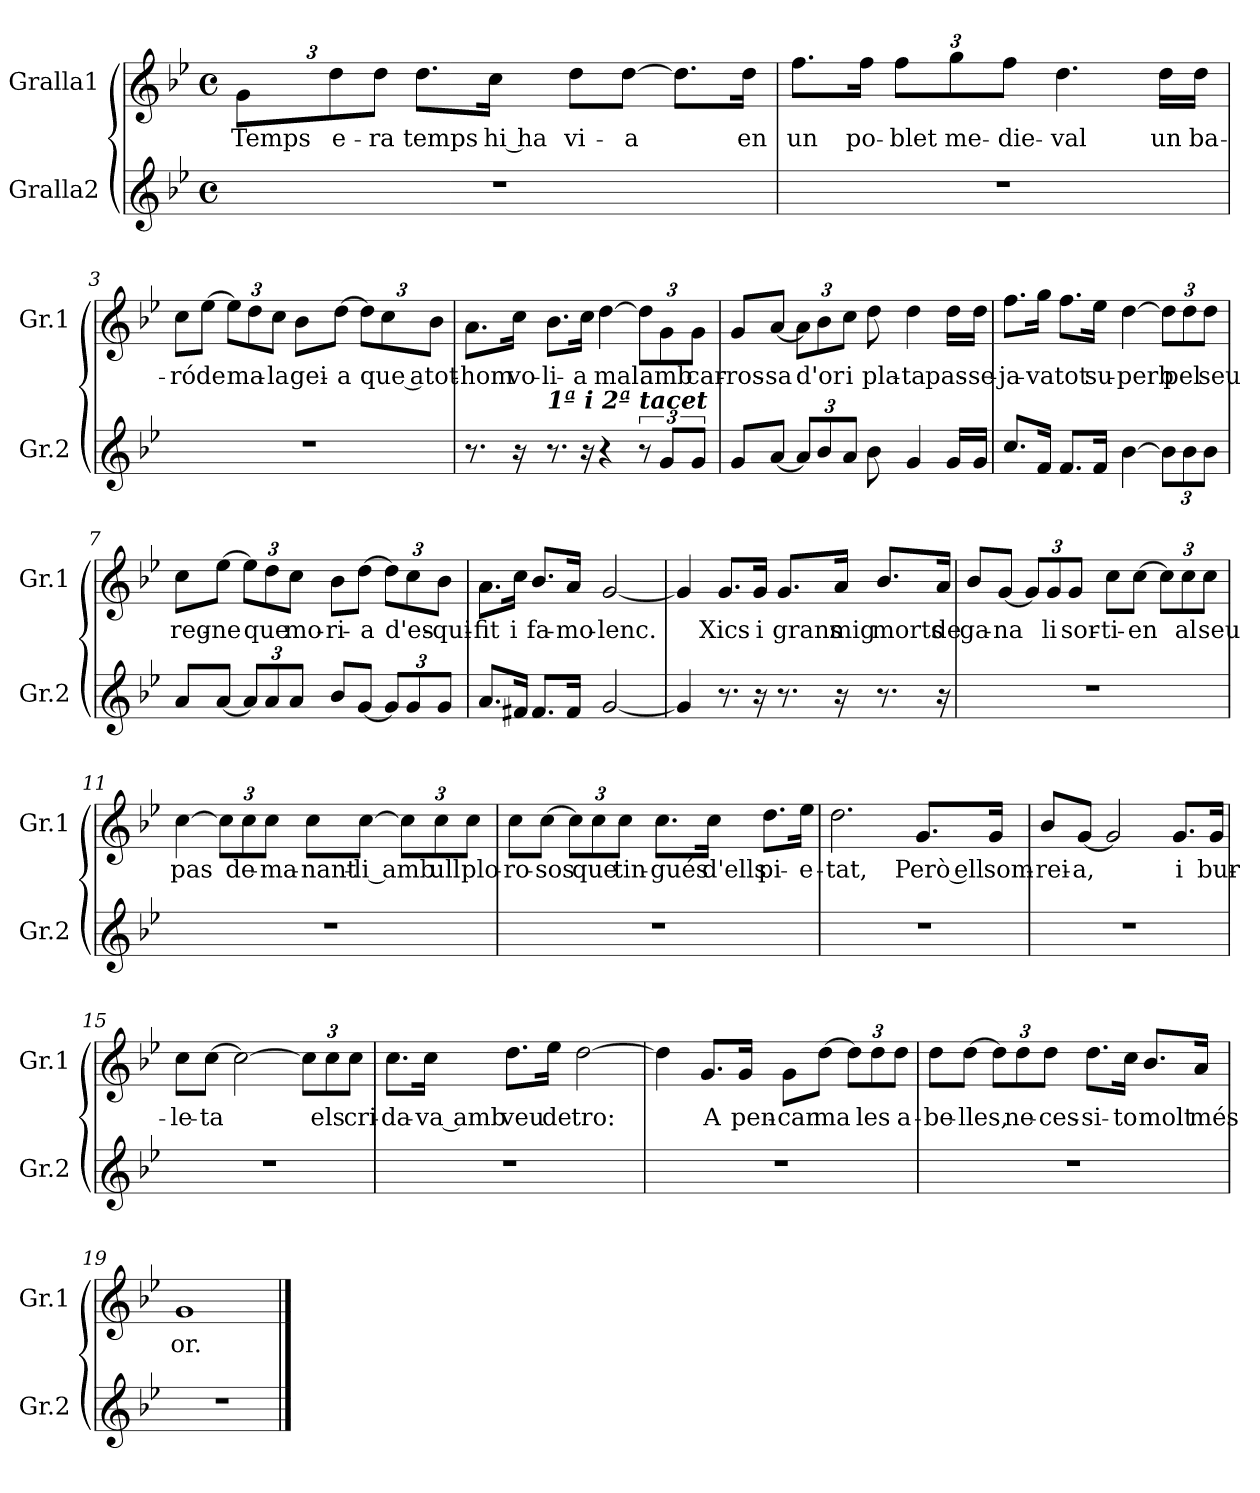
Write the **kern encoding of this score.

**kern	**kern	**text
*part2	*part1	*part1
*staff2	*staff1	*staff1
*I"Gralla2	*I"Gralla1	*
*I'Gr.2	*I'Gr.1	*
*clefG2	*clefG2	*
*k[b-e-]	*k[b-e-]	*
*M4/4	*M4/4	*
*met(c)	*met(c)	*
*	*Xbrackettup	*
=1	=1	=1
!	!	!LO:LY:b
1r	12g\L	Temps
!	!	!LO:LY:b
.	12dd\	e-
!	!	!LO:LY:b
.	12dd\J	-ra
!	!	!LO:LY:b
.	8.dd\L	temps
!	!	!LO:LY:b
.	16cc\Jk	hi ha
!	!	!LO:LY:b
.	8dd\L	-vi-
!	!	!LO:LY:b
.	[8dd\J	-a
.	8.dd\L]	.
!	!	!LO:LY:b
.	16dd\Jk	en
=2	=2	=2
!	!	!LO:LY:b
1r	8.ff\L	un
!	!	!LO:LY:b
.	16ff\Jk	po-
!	!	!LO:LY:b
.	12ff\L	-blet
!	!	!LO:LY:b
.	12gg\	me-
!	!	!LO:LY:b
.	12ff\J	-die-
!	!	!LO:LY:b
.	4.dd\	-val
!	!	!LO:LY:b
.	16dd\LL	un
!	!	!LO:LY:b
.	16dd\JJ	ba-
!!LO:LB:g=z
=3	=3	=3
!	!	!LO:LY:b
1r	8cc\L	-ró
!	!	!LO:LY:b
.	[8ee-\J	de
.	12ee-\L]	.
!	!	!LO:LY:b
.	12dd\	ma-
!	!	!LO:LY:b
.	12cc\J	-la
!	!	!LO:LY:b
.	8b-\L	gei-
!	!	!LO:LY:b
.	[8dd\J	-a
.	12dd\L]	.
!	!	!LO:LY:b
.	12cc\	que a
!	!	!LO:LY:b
.	12b-\J	tot-
=4	=4	=4
!	!	!LO:LY:b
8.r	8.a\L	-hom
!	!	!LO:LY:b
16r	16cc\Jk	vo-
!LO:TX:a:Bi:t=1ª i 2ª tacet	!	!
!	!	!LO:LY:b
8.r	8.b-\L	-li-
!	!	!LO:LY:b
16r	16cc\Jk	-a
!	!	!LO:LY:b
4r	[4dd\	mal.
12r	12dd\L]	.
!	!	!LO:LY:b
12g/L	12g\	amb
!	!	!LO:LY:b
12g/J	12g\J	car-
=5	=5	=5
!	!	!LO:LY:b
8g/L	8g/L	-ros-
!	!	!LO:LY:b
[8a/J	[8a/J	-sa
*Xbrackettup	*	*
12a/L]	12a\L]	.
!	!	!LO:LY:b
12b-/	12b-\	d'or
!	!	!LO:LY:b
12a/J	12cc\J	i
!	!	!LO:LY:b
8b-\	8dd\	pla-
!	!	!LO:LY:b
4g/	4dd\	-ta
!	!	!LO:LY:b
16g/LL	16dd\LL	pas-
!	!	!LO:LY:b
16g/JJ	16dd\JJ	-se-
!!LO:LB:g=z
=6	=6	=6
!	!	!LO:LY:b
8.cc/L	8.ff\L	-ja-
!	!	!LO:LY:b
16f/Jk	16gg\Jk	-va
!	!	!LO:LY:b
8.f/L	8.ff\L	tot
!	!	!LO:LY:b
16f/Jk	16ee-\Jk	su-
!	!	!LO:LY:b
[4b-\	[4dd\	-perb
12b-\L]	12dd\L]	.
!	!	!LO:LY:b
12b-\	12dd\	pel
!	!	!LO:LY:b
12b-\J	12dd\J	seu
=7	=7	=7
!	!	!LO:LY:b
8a/L	8cc\L	reg-
!	!	!LO:LY:b
[8a/J	[8ee-\J	-ne
12a/L]	12ee-\L]	.
!	!	!LO:LY:b
12a/	12dd\	que
!	!	!LO:LY:b
12a/J	12cc\J	mo-
!	!	!LO:LY:b
8b-/L	8b-\L	-ri-
!	!	!LO:LY:b
[8g/J	[8dd\J	-a
12g/L]	12dd\L]	.
!	!	!LO:LY:b
12g/	12cc\	d'es-
!	!	!LO:LY:b
12g/J	12b-\J	-qui-
=8	=8	=8
!	!	!LO:LY:b
8.a/L	8.a\L	-fit
!	!	!LO:LY:b
16f#X/Jk	16cc\Jk	i
!	!	!LO:LY:b
8.f#/L	8.b-/L	fa-
!	!	!LO:LY:b
16f#/Jk	16a/Jk	-mo-
!	!	!LO:LY:b
[2g/	[2g/	-lenc.
!!LO:LB:g=z
=9	=9	=9
4g/]	4g/]	.
!	!	!LO:LY:b
8.r	8.g/L	Xics
!	!	!LO:LY:b
16r	16g/Jk	i
!	!	!LO:LY:b
8.r	8.g/L	grans
!	!	!LO:LY:b
16r	16a/Jk	mig
!	!	!LO:LY:b
8.r	8.b-/L	morts
!	!	!LO:LY:b
16r	16a/Jk	de
=10	=10	=10
!	!	!LO:LY:b
1r	8b-/L	ga-
!	!	!LO:LY:b
.	[8g/J	-na
.	12g/L]	.
!	!	!LO:LY:b
.	12g/	li
!	!	!LO:LY:b
.	12g/J	sor-
!	!	!LO:LY:b
.	8cc\L	-ti-
!	!	!LO:LY:b
.	[8cc\J	-en
.	12cc\L]	.
!	!	!LO:LY:b
.	12cc\	al
!	!	!LO:LY:b
.	12cc\J	seu
=11	=11	=11
!	!	!LO:LY:b
1r	[4cc\	pas
.	12cc\L]	.
!	!	!LO:LY:b
.	12cc\	de-
!	!	!LO:LY:b
.	12cc\J	-ma-
!	!	!LO:LY:b
.	8cc\L	-nant-
!	!	!LO:LY:b
.	[8cc\J	li amb
.	12cc\L]	.
!	!	!LO:LY:b
.	12cc\	ull
!	!	!LO:LY:b
.	12cc\J	plo-
!!LO:LB:g=z
=12	=12	=12
!	!	!LO:LY:b
1r	8cc\L	-ro-
!	!	!LO:LY:b
.	[8cc\J	-sos
.	12cc\L]	.
!	!	!LO:LY:b
.	12cc\	que
!	!	!LO:LY:b
.	12cc\J	tin-
!	!	!LO:LY:b
.	8.cc\L	-gués
!	!	!LO:LY:b
.	16cc\Jk	d'ells
!	!	!LO:LY:b
.	8.dd\L	pi-
!	!	!LO:LY:b
.	16ee-\Jk	-e-
=13	=13	=13
!	!	!LO:LY:b
1r	2.dd\	-tat,
!	!	!LO:LY:b
.	8.g/L	Però ell
!	!	!LO:LY:b
.	16g/Jk	som-
=14	=14	=14
!	!	!LO:LY:b
1r	8b-/L	-rei-
!	!	!LO:LY:b
.	[8g/J	-a,
.	2g/]	.
!	!	!LO:LY:b
.	8.g/L	i
!	!	!LO:LY:b
.	16g/Jk	bur-
=15	=15	=15
!	!	!LO:LY:b
1r	8cc\L	-le-
!	!	!LO:LY:b
.	[8cc\J	-ta
.	2cc\_	.
.	12cc\L]	.
!	!	!LO:LY:b
.	12cc\	els
!	!	!LO:LY:b
.	12cc\J	cri-
!!LO:LB:g=z
=16	=16	=16
!	!	!LO:LY:b
1r	8.cc\L	-da-
!	!	!LO:LY:b
.	16cc\Jk	va amb
!	!	!LO:LY:b
.	8.dd\L	veu
!	!	!LO:LY:b
.	16ee-\Jk	de
!	!	!LO:LY:b
.	[2dd\	tro:
=17	=17	=17
1r	4dd\]	.
!	!	!LO:LY:b
.	8.g/L	A
!	!	!LO:LY:b
.	16g/Jk	pen-
!	!	!LO:LY:b
.	8g\L	-car
!	!	!LO:LY:b
.	[8dd\J	ma
.	12dd\L]	.
!	!	!LO:LY:b
.	12dd\	les
!	!	!LO:LY:b
.	12dd\J	a-
=18	=18	=18
!	!	!LO:LY:b
1r	8dd\L	-be-
!	!	!LO:LY:b
.	[8dd\J	-lles,
.	12dd\L]	.
!	!	!LO:LY:b
.	12dd\	ne-
!	!	!LO:LY:b
.	12dd\J	-ces-
!	!	!LO:LY:b
.	8.dd\L	-si-
!	!	!LO:LY:b
.	16cc\Jk	-to
!	!	!LO:LY:b
.	8.b-/L	molt
!	!	!LO:LY:b
.	16a/Jk	més
=19	=19	=19
!	!	!LO:LY:b
1r	1g	or.
==	==	==
*-	*-	*-
